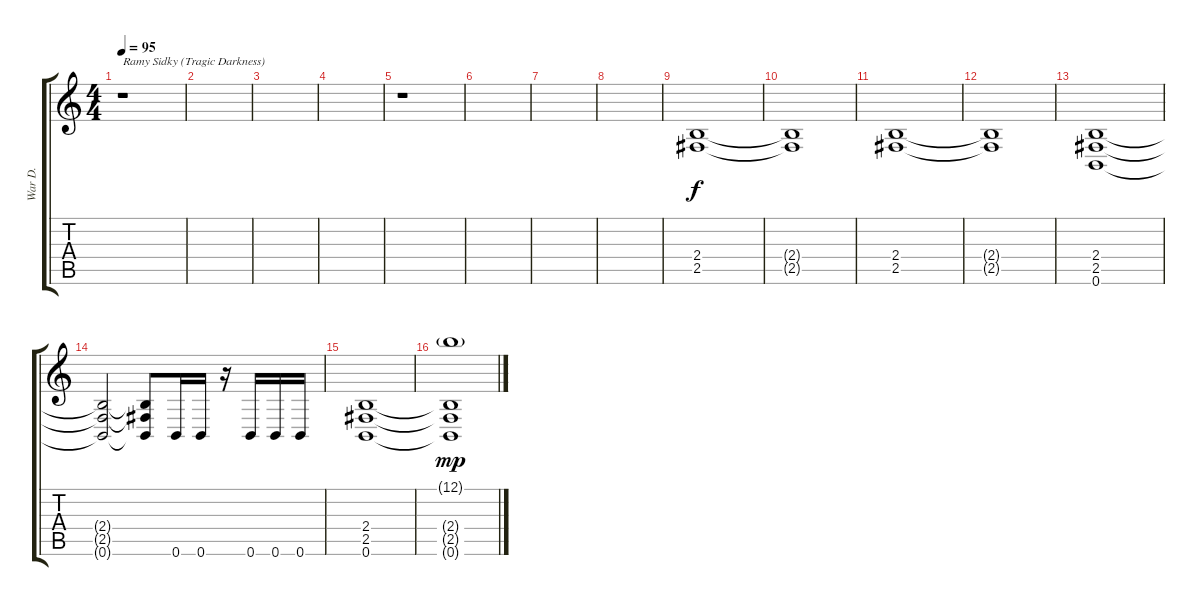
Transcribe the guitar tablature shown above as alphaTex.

\track ("War D." "War D.") {instrument distortionguitar}
\staff {score tabs}
\tuning (B3 Gb3 D3 A2 E2 B1) {hide}
\ts (4 4)
\tempo 95
\clef g2
\ks c
r.1{txt "Ramy Sidky (Tragic Darkness)" dy f instrument distortionguitar} |
|
|
|
r.1{txt ""} |
|
|
|
(2.4 2.5).1 |
(2.4{t} 2.5{t}).1 |
(2.4 2.5).1 |
(2.4{t} 2.5{t}).1 |
(2.4 2.5 0.6).1 |
(2.4{t} 2.5{t} 0.6{t}).2 (2.4{t} 2.5{t} 0.6{t}).8 0.6.16 0.6.16 r.16 0.6.16 0.6.16 0.6.16 |
(2.4 2.5 0.6).1 |
(12.1{g} 2.4{t} 2.5{t} 0.6{t}).1{dy mp}
